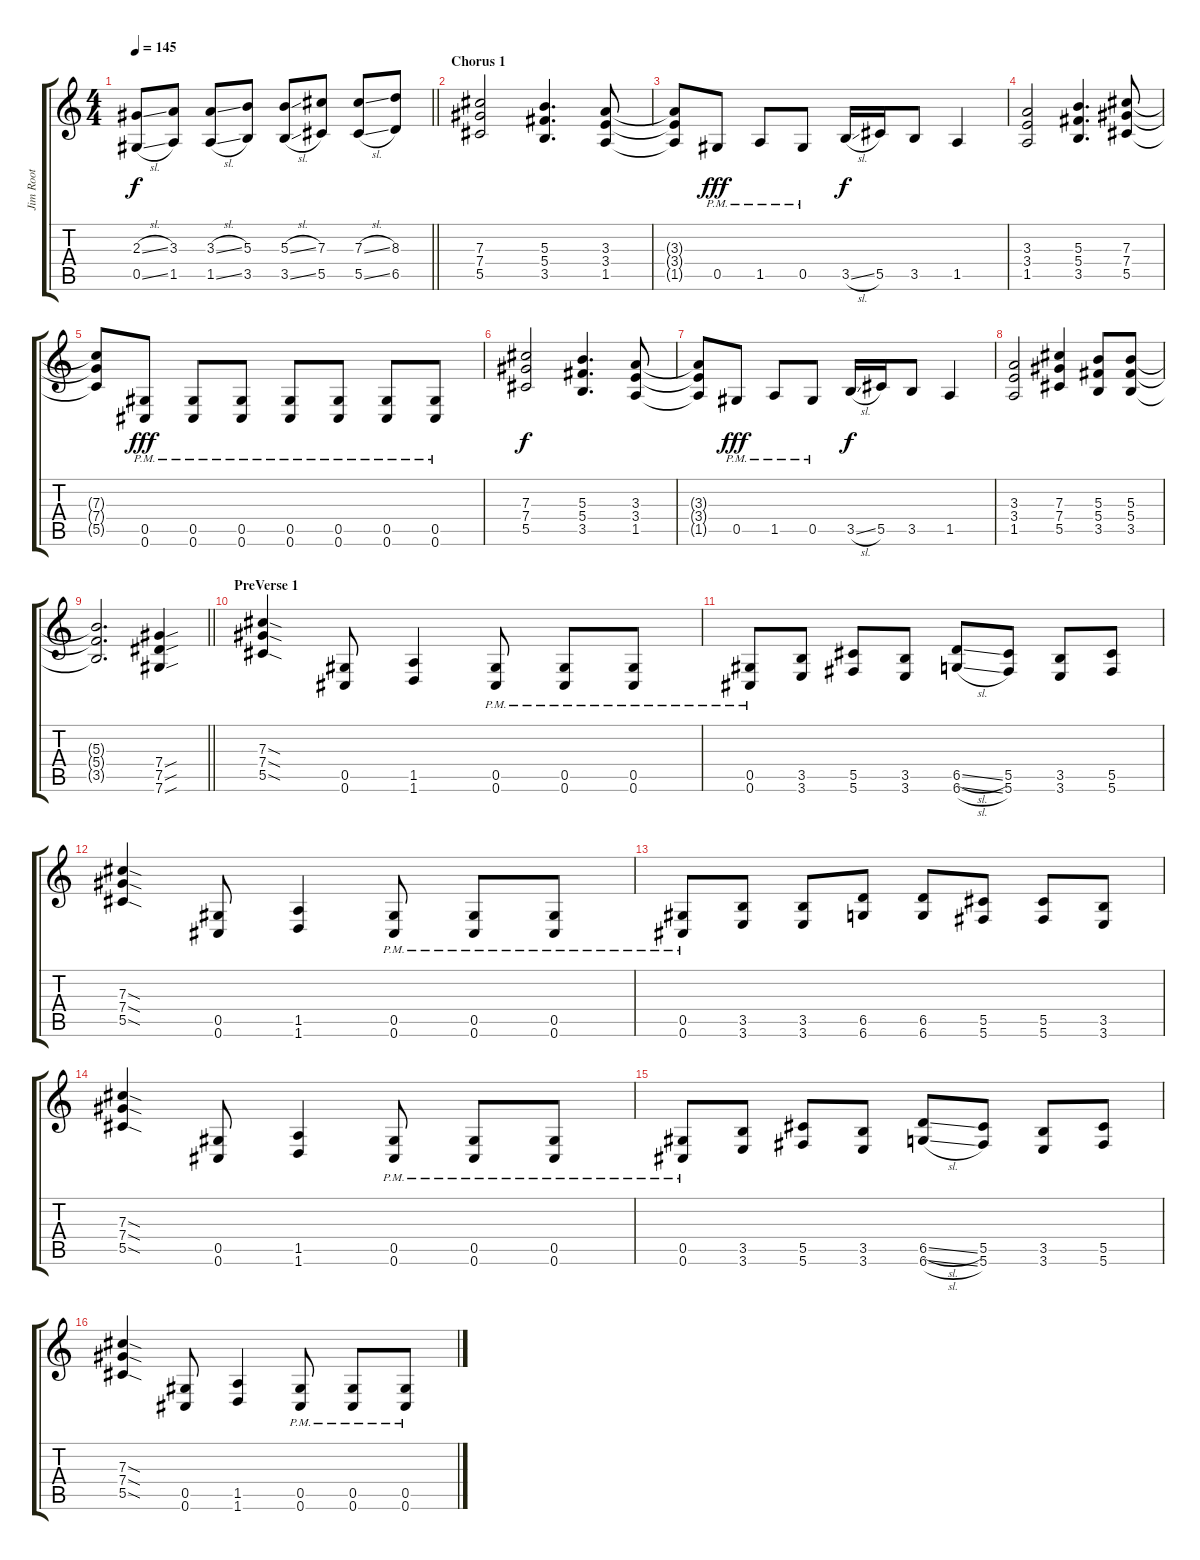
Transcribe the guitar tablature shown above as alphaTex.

\track ("Jim Root" "Jim Root") {instrument overdrivenguitar}
\staff {score tabs}
\tuning (Eb4 Bb3 Gb3 Db3 Ab2 Db2) {hide}
\ts (4 4)
\tempo 145
\clef g2
\barLineRight lightlight
\ks c
(2.3{sl} 0.5{sl}).8{dy f} (3.3 1.5).8 (3.3{sl} 1.5{sl}).8 (5.3 3.5).8 (5.3{sl} 3.5{sl}).8 (7.3 5.5).8 (7.3{sl} 5.5{sl}).8 (8.3 6.5).8 |
\section ("" "Chorus 1")
(7.3 7.4 5.5).2 (5.3 5.4 3.5).4{d} (3.3 3.4 1.5).8 |
(3.3{t} 3.4{t} 1.5{t}).8 0.5{pm}.8{dy fff} 1.5{pm}.8 0.5{pm}.8 3.5{sl}.16{dy f} 5.5.16 3.5.8 1.5.4 |
(3.3 3.4 1.5).2 (5.3 5.4 3.5).4{d} (7.3 7.4 5.5).8 |
(7.3{t} 7.4{t} 5.5{t}).8 (0.5{pm} 0.6{pm}).8{dy fff} (0.5{pm} 0.6{pm}).8 (0.5{pm} 0.6{pm}).8 (0.5{pm} 0.6{pm}).8 (0.5{pm} 0.6{pm}).8 (0.5{pm} 0.6{pm}).8 (0.5{pm} 0.6{pm}).8 |
(7.3 7.4 5.5).2{dy f} (5.3 5.4 3.5).4{d} (3.3 3.4 1.5).8 |
(3.3{t} 3.4{t} 1.5{t}).8 0.5{pm}.8{dy fff} 1.5{pm}.8 0.5{pm}.8 3.5{sl}.16{dy f} 5.5.16 3.5.8 1.5.4 |
(3.3 3.4 1.5).2 (7.3 7.4 5.5).4 (5.3 5.4 3.5).8 (5.3 5.4 3.5).8 |
\barLineRight lightlight
(5.3{t} 5.4{t} 3.5{t}).2{d} (7.4{sou} 7.5{sou} 7.6{sou}).4 |
\section ("" "PreVerse 1")
(7.3{sod} 7.4{sod} 5.5{sod}).4 (0.5 0.6).8 (1.5 1.6).4 (0.5{pm} 0.6{pm}).8 (0.5{pm} 0.6{pm}).8 (0.5{pm} 0.6{pm}).8 |
(0.5{pm} 0.6{pm}).8 (3.5 3.6).8 (5.5 5.6).8 (3.5 3.6).8 (6.5{sl} 6.6{sl}).8 (5.5 5.6).8 (3.5 3.6).8 (5.5 5.6).8 |
(7.3{sod} 7.4{sod} 5.5{sod}).4 (0.5 0.6).8 (1.5 1.6).4 (0.5{pm} 0.6{pm}).8 (0.5{pm} 0.6{pm}).8 (0.5{pm} 0.6{pm}).8 |
(0.5{pm} 0.6{pm}).8 (3.5 3.6).8 (3.5 3.6).8 (6.5 6.6).8 (6.5 6.6).8 (5.5 5.6).8 (5.5 5.6).8 (3.5 3.6).8 |
(7.3{sod} 7.4{sod} 5.5{sod}).4 (0.5 0.6).8 (1.5 1.6).4 (0.5{pm} 0.6{pm}).8 (0.5{pm} 0.6{pm}).8 (0.5{pm} 0.6{pm}).8 |
(0.5{pm} 0.6{pm}).8 (3.5 3.6).8 (5.5 5.6).8 (3.5 3.6).8 (6.5{sl} 6.6{sl}).8 (5.5 5.6).8 (3.5 3.6).8 (5.5 5.6).8 |
(7.3{sod} 7.4{sod} 5.5{sod}).4 (0.5 0.6).8 (1.5 1.6).4 (0.5{pm} 0.6{pm}).8 (0.5{pm} 0.6{pm}).8 (0.5{pm} 0.6{pm}).8
